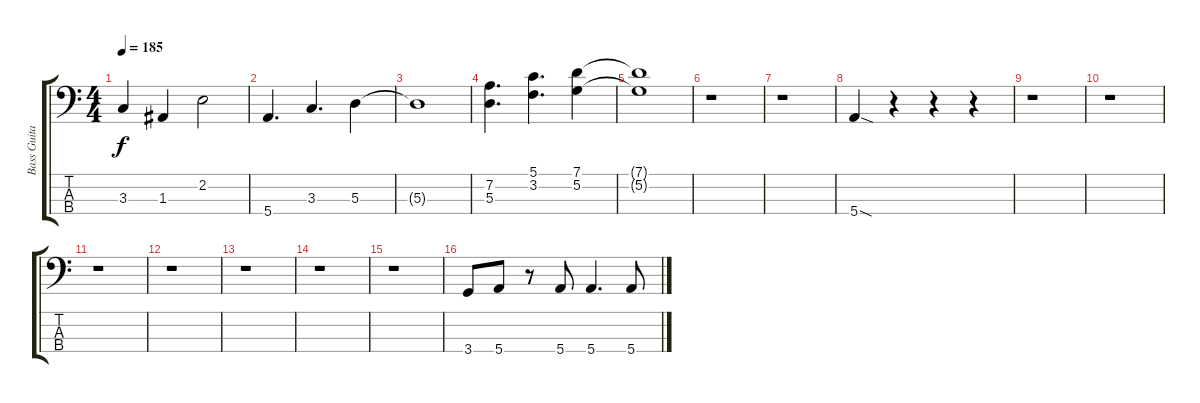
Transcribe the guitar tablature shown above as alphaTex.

\track ("Bass Guitar" "Bass Guita") {instrument electricbassfinger}
\staff {score tabs}
\tuning (G2 D2 A1 E1) {hide}
\ts (4 4)
\tempo 185
\clef f4
\ks c
3.3{t}.4{dy f} 1.3.4 2.2.2 |
5.4.4{d} 3.3.4{d} 5.3.4 |
5.3{t}.1 |
(7.2 5.3).4{d} (5.1 3.2).4{d} (7.1 5.2).4 |
(7.1{t} 5.2{t}).1 |
r.1 |
r.1 |
5.4{sod}.4 r.4 r.4 r.4 |
r.1 |
r.1 |
r.1 |
r.1 |
r.1 |
r.1 |
r.1 |
3.4.8 5.4.8 r.8 5.4.8 5.4.4{d} 5.4.8
